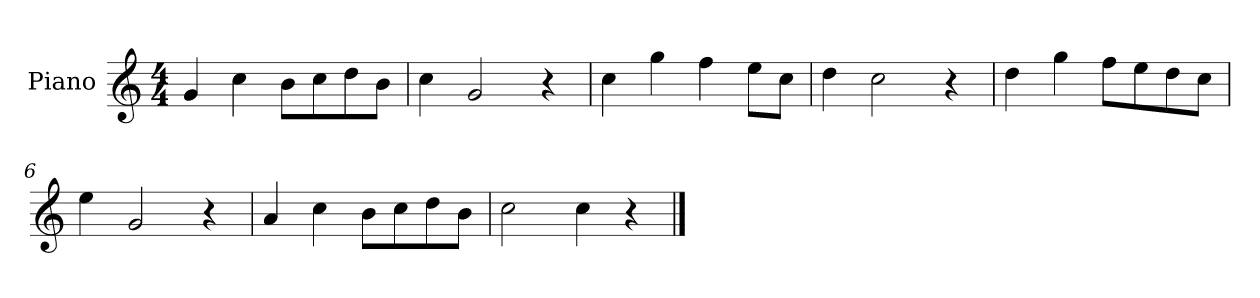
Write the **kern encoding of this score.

**kern
*part1
*staff1
*I"Piano
*I'P-no
*clefG2
*k[]
*M4/4
*MM90
=1
4g/
4cc\
8b\L
8cc\
8dd\
8b\J
=2
4cc\
2g/
4r
=3
4cc\
4gg\
4ff\
8ee\L
8cc\J
=4
4dd\
2cc\
4r
=5
4dd\
4gg\
8ff\L
8ee\
8dd\
8cc\J
=6
4ee\
2g/
4r
=7
4a/
4cc\
8b\L
8cc\
8dd\
8b\J
=8
2cc\
4cc\
4r
==
*-
